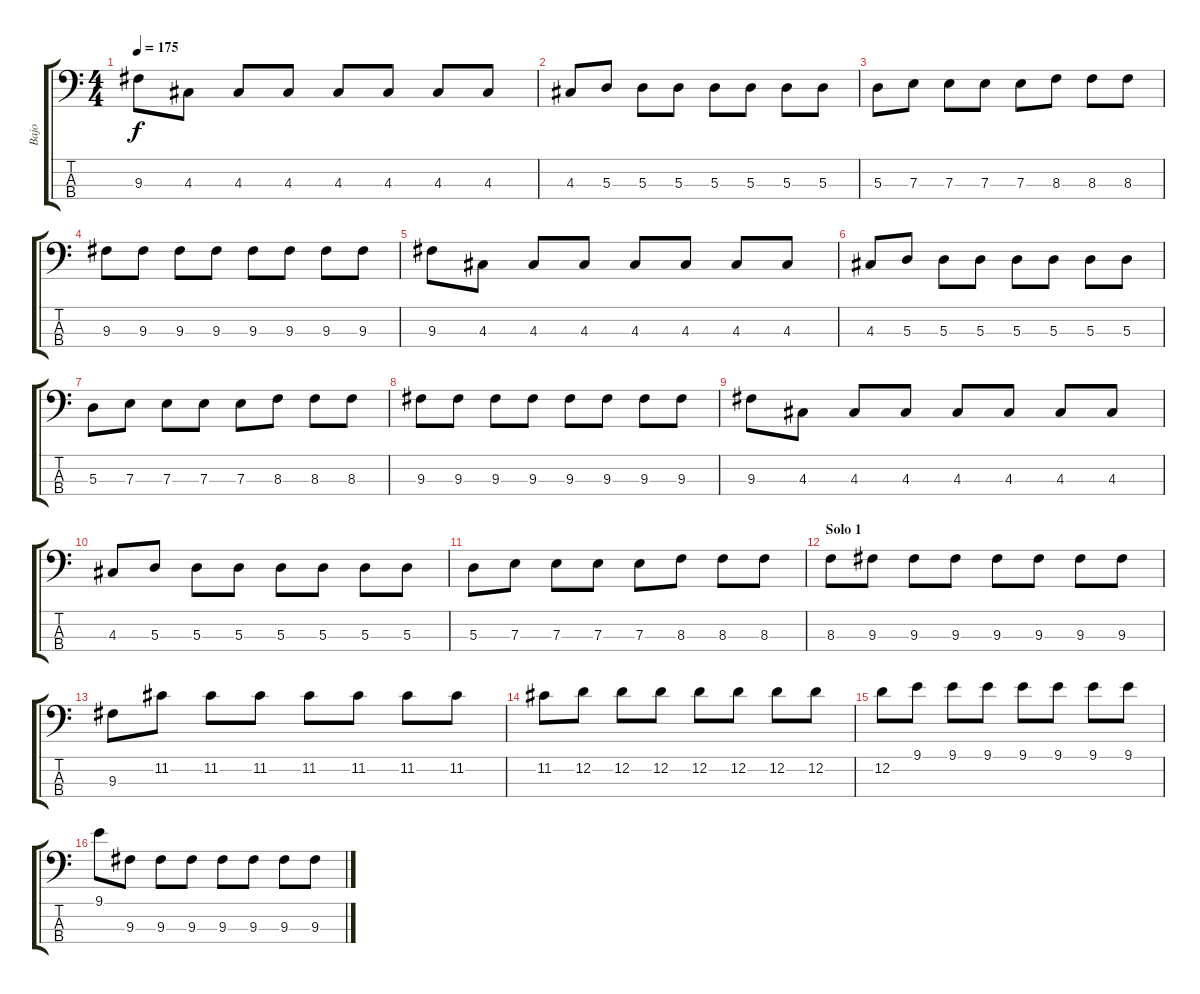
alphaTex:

\track ("Bajo" "Bajo") {instrument electricbassfinger}
\staff {score tabs}
\tuning (G2 D2 A1 E1) {hide}
\ts (4 4)
\tempo 175
\clef f4
\ks c
9.3.8{dy f} 4.3.8 4.3.8 4.3.8 4.3.8 4.3.8 4.3.8 4.3.8 |
4.3.8 5.3.8 5.3.8 5.3.8 5.3.8 5.3.8 5.3.8 5.3.8 |
5.3.8 7.3.8 7.3.8 7.3.8 7.3.8 8.3.8 8.3.8 8.3.8 |
9.3.8 9.3.8 9.3.8 9.3.8 9.3.8 9.3.8 9.3.8 9.3.8 |
9.3.8 4.3.8 4.3.8 4.3.8 4.3.8 4.3.8 4.3.8 4.3.8 |
4.3.8 5.3.8 5.3.8 5.3.8 5.3.8 5.3.8 5.3.8 5.3.8 |
5.3.8 7.3.8 7.3.8 7.3.8 7.3.8 8.3.8 8.3.8 8.3.8 |
9.3.8 9.3.8 9.3.8 9.3.8 9.3.8 9.3.8 9.3.8 9.3.8 |
9.3.8 4.3.8 4.3.8 4.3.8 4.3.8 4.3.8 4.3.8 4.3.8 |
4.3.8 5.3.8 5.3.8 5.3.8 5.3.8 5.3.8 5.3.8 5.3.8 |
5.3.8 7.3.8 7.3.8 7.3.8 7.3.8 8.3.8 8.3.8 8.3.8 |
\section ("" "Solo 1")
8.3.8 9.3.8 9.3.8 9.3.8 9.3.8 9.3.8 9.3.8 9.3.8 |
9.3.8 11.2.8 11.2.8 11.2.8 11.2.8 11.2.8 11.2.8 11.2.8 |
11.2.8 12.2.8 12.2.8 12.2.8 12.2.8 12.2.8 12.2.8 12.2.8 |
12.2.8 9.1.8 9.1.8 9.1.8 9.1.8 9.1.8 9.1.8 9.1.8 |
9.1.8 9.3.8 9.3.8 9.3.8 9.3.8 9.3.8 9.3.8 9.3.8
